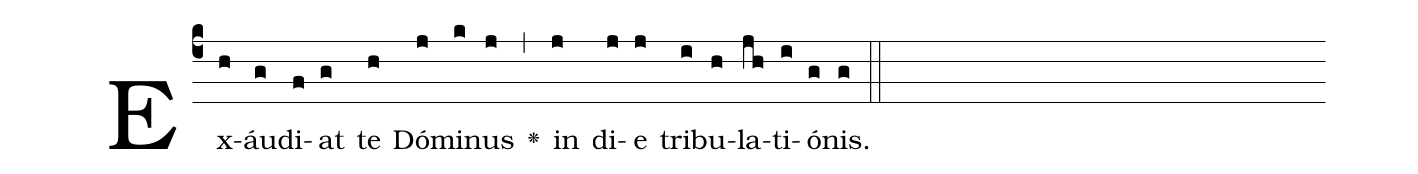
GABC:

%%
(c4)Ex(h)áu(g)di(f)at(g) te(h) Dó(j)mi(k)nus(j) <v>\greheightstar</v>(,)
in(j) di(j)e(j) tri(i)bu(h)la(jh)ti(i)ó(g)nis.(g) (::)
